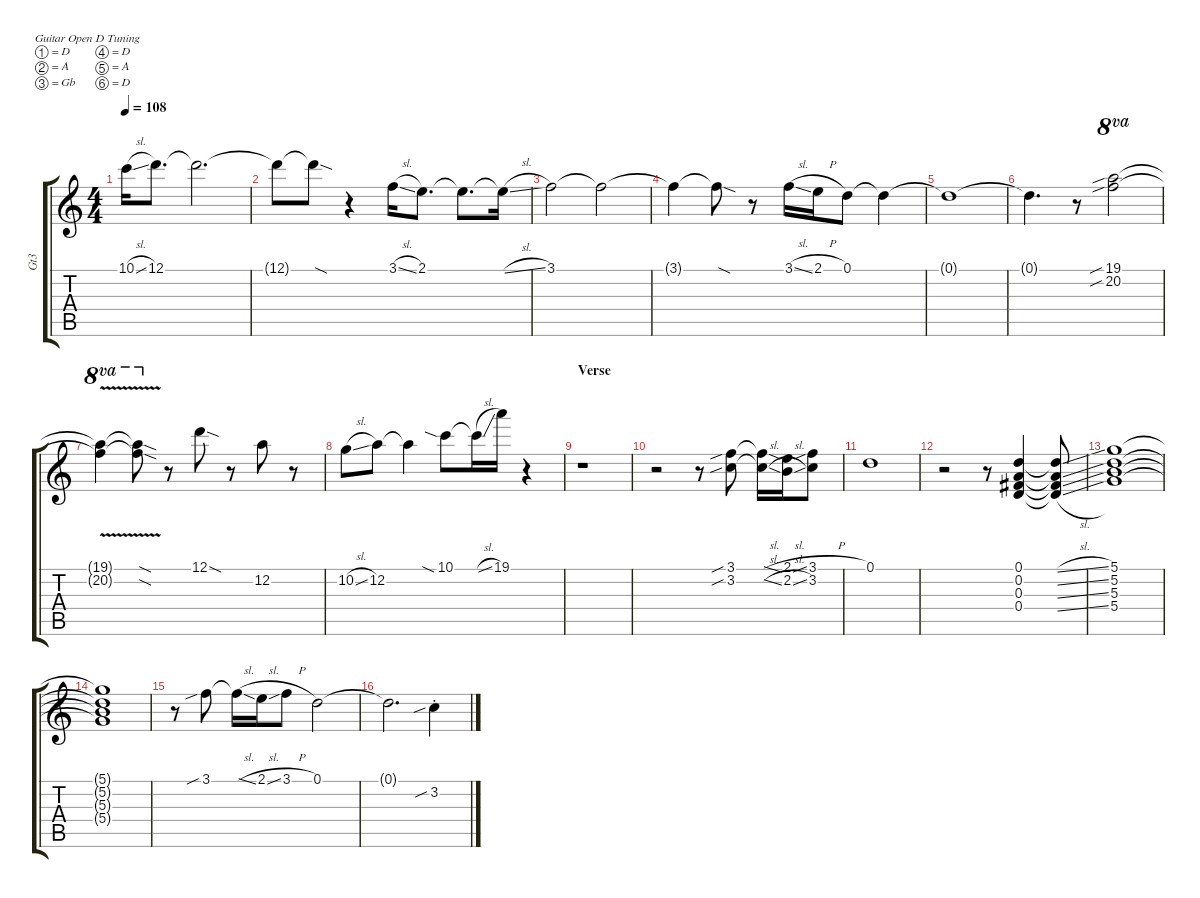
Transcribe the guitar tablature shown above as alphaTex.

\defaultSystemsLayout 4
\hideDynamics
\bracketExtendMode groupsimilarinstruments
\otherSystemsTrackNameOrientation horizontal
\chordDiagramsInScore
\track ("Slide guitar" "Gt3") {instrument electricguitarclean}
\staff {score tabs}
\tuning (D4 A3 Gb3 D3 A2 D2)
\ts (4 4)
\tempo 108
\clef g2
\ks c
10.1{sl}.16{dy mf instrument electricguitarclean} 12.1.8{d} 12.1{t}.2{d} |
12.1{t}.8 12.1{sod t}.8 r.4 3.1{sl}.16 2.1.8{d} 2.1{t}.8{d} 2.1{sl t}.16 |
3.1.2 3.1{t}.2 |
3.1{t}.4 3.1{sod t}.8 r.8 3.1{sl}.16 2.1{h}.16 0.1.8 0.1{t}.4 |
0.1{t}.1 |
0.1{t}.4{d} r.8 (19.1{sib} 20.2{sib}).2{ot 8va} |
(19.1{v t} 20.2{v t}).4{ot 8va} (19.1{sod t} 20.2{sod t}).8{ot 8va} r.8 12.1{sod}.8 r.8 12.2.8 r.8 |
10.2{sl}.8 12.2.8 12.2{t}.4 10.1{sia}.8 10.1{sl t}.16 19.1.16 r.4 |
\section ("" "Verse")
r.1 |
r.2 r.8 (3.1{sib} 3.2{sib}).8 (3.1{sl t} 3.2{sl t}).16 (2.1{sl} 2.2{sl}).16 (3.1{h} 3.2).8 |
0.1.1 |
r.2 r.8 (0.1 0.2 0.3 0.4).4 (0.1{sl t} 0.2{sl t} 0.3{sl t} 0.4{sl t}).8 |
(5.1 5.2 5.3 5.4).1 |
(5.1{t} 5.2{t} 5.3{t} 5.4{t}).1 |
r.8 3.1{sib}.8 3.1{sl t}.16 2.1{sl}.16 3.1{h}.8 0.1.2 |
0.1{t}.2{d} 3.2{sib st}.4
